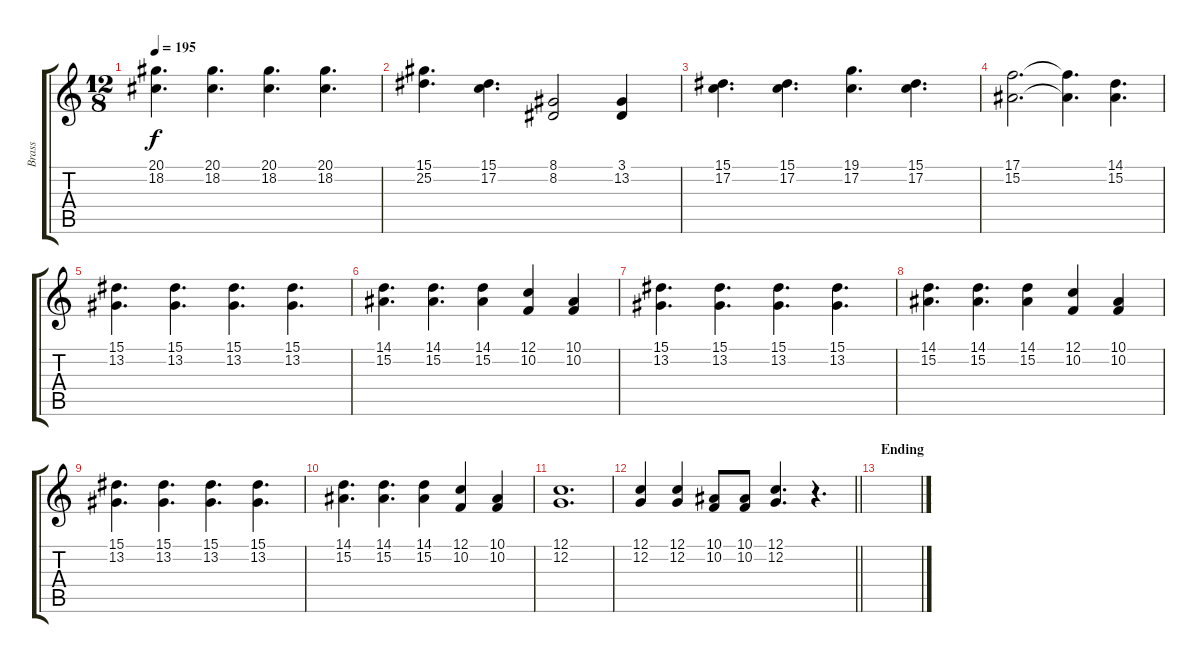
\track ("Brass" "Brass") {instrument brasssection}
\staff {score tabs}
\tuning (C4 G3 Eb3 Bb2 F2 C2) {hide}
\ts (12 8)
\tempo 195
\clef g2
\ks c
(20.1 18.2).4{d dy f} (20.1 18.2).4{d} (20.1 18.2).4{d} (20.1 18.2).4{d} |
(15.1 25.2).4{d} (15.1 17.2).4{d} (8.1 8.2).2 (3.1 13.2).4 |
(15.1 17.2).4{d} (15.1 17.2).4{d} (19.1 17.2).4{d} (15.1 17.2).4{d} |
(17.1 15.2).2{d} (17.1{t} 15.2{t}).4{d} (14.1 15.2).4{d} |
(15.1 13.2).4{d} (15.1 13.2).4{d} (15.1 13.2).4{d} (15.1 13.2).4{d} |
(14.1 15.2).4{d} (14.1 15.2).4{d} (14.1 15.2).4 (12.1 10.2).4 (10.1 10.2).4 |
(15.1 13.2).4{d} (15.1 13.2).4{d} (15.1 13.2).4{d} (15.1 13.2).4{d} |
(14.1 15.2).4{d} (14.1 15.2).4{d} (14.1 15.2).4 (12.1 10.2).4 (10.1 10.2).4 |
(15.1 13.2).4{d} (15.1 13.2).4{d} (15.1 13.2).4{d} (15.1 13.2).4{d} |
(14.1 15.2).4{d} (14.1 15.2).4{d} (14.1 15.2).4 (12.1 10.2).4 (10.1 10.2).4 |
(12.1 12.2).1{d} |
\barLineRight lightlight
(12.1 12.2).4 (12.1 12.2).4 (10.1 10.2).8 (10.1 10.2).8 (12.1 12.2).4{d} r.4{d} |
\section ("" "Ending")
